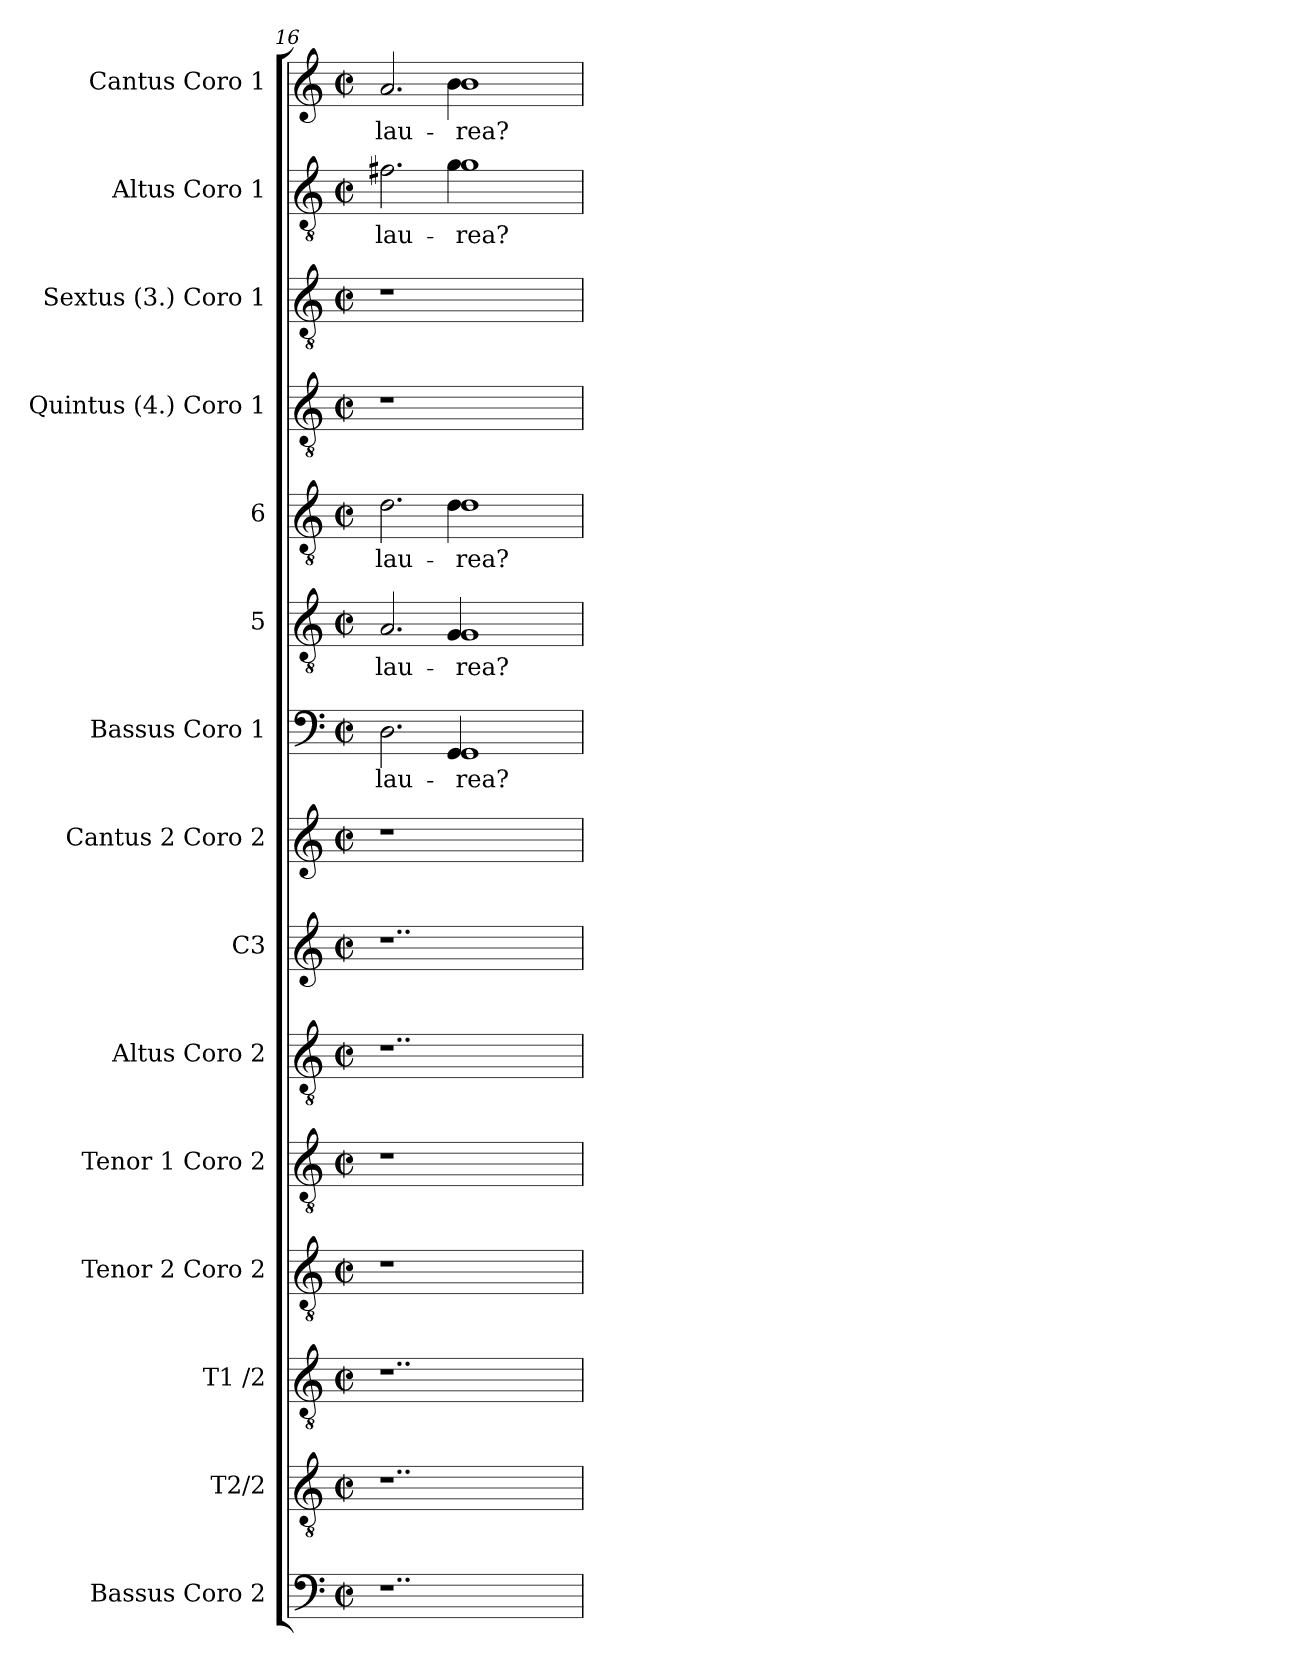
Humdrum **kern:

**kern	**kern	**kern	**kern	**kern	**kern	**kern	**kern	**kern	**text	**kern	**text	**kern	**text	**kern	**kern	**kern	**text	**kern	**text
*part15	*part14	*part13	*part12	*part11	*part10	*part9	*part8	*part7	*part7	*part6	*part6	*part5	*part5	*part4	*part3	*part2	*part2	*part1	*part1
*staff15	*staff14	*staff13	*staff12	*staff11	*staff10	*staff9	*staff8	*staff7	*staff7	*staff6	*staff6	*staff5	*staff5	*staff4	*staff3	*staff2	*staff2	*staff1	*staff1
*I"Bassus  Coro 2	*I"T2/2	*I"T1 /2	*I"Tenor 2  Coro 2	*I"Tenor 1  Coro 2	*I"Altus  Coro 2	*I"C3	*I"Cantus 2  Coro 2	*I"Bassus  Coro 1	*	*I"5	*	*I"6	*	*I"Quintus (4.)  Coro 1	*I"Sextus (3.)  Coro 1	*I"Altus  Coro 1	*	*I"Cantus  Coro 1	*
*I'B2	*I'T2/2	*I'T1 /2	*	*	*I'A2	*I'C3	*	*I'B1	*	*	*	*	*	*	*	*I'A1	*	*I'C1	*
*clefF4	*clefGv2	*clefGv2	*clefGv2	*clefGv2	*clefGv2	*clefG2	*clefG2	*clefF4	*	*clefGv2	*	*clefGv2	*	*clefGv2	*clefGv2	*clefGv2	*	*clefG2	*
*k[]	*k[]	*k[]	*k[]	*k[]	*k[]	*k[]	*k[]	*k[]	*	*k[]	*	*k[]	*	*k[]	*k[]	*k[]	*	*k[]	*
*C:	*C:	*C:	*C:	*C:	*C:	*C:	*C:	*C:	*	*C:	*	*C:	*	*C:	*C:	*C:	*	*C:	*
*M2/2	*M2/2	*M2/2	*M2/2	*M2/2	*M2/2	*M2/2	*M2/2	*M2/2	*	*M2/2	*	*M2/2	*	*M2/2	*M2/2	*M2/2	*	*M2/2	*
*met(c|)	*met(c|)	*met(c|)	*met(c|)	*met(c|)	*met(c|)	*met(c|)	*met(c|)	*met(c|)	*	*met(c|)	*	*met(c|)	*	*met(c|)	*met(c|)	*met(c|)	*	*met(c|)	*
=16	=16	=16	=16	=16	=16	=16	=16	=16	=16	=16	=16	=16	=16	=16	=16	=16	=16	=16	=16
!	!	!	!	!	!	!	!	!	!LO:LY:b:rj	!	!LO:LY:b:cj	!	!LO:LY:b:cj	!	!	!	!LO:LY:b:rj	!	!LO:LY:b:rj
*	*	*	*	*	*	*	*	*^	*	*^	*	*^	*	*	*	*^	*	*^	*
1..r	1..r	1..r	1r	1r	1..r	1..r	1r	2.D\	2.ryy	lau-	2.A/	2.ryy	lau-	2.d\	2.ryy	lau-	1r	1r	2.f#X\	2.ryy	lau-	2.a/	2.ryy	lau-
!	!	!	!	!	!	!	!	!	!	!LO:LY:b:rj	!	!	!LO:LY:b:cj	!	!	!LO:LY:b:cj	!	!	!	!	!LO:LY:b:rj	!	!	!LO:LY:b:rj
.	.	.	.	.	.	.	.	1GG	4GG/	-rea?-	1G	4G/	-rea?-	1d	4d\	-rea?-	.	.	1g	4g\	-rea?-	1b	4b\	-rea?-
.	.	.	2.ryy	2.ryy	.	.	2.ryy	.	2.ryy	.	.	2.ryy	.	.	2.ryy	.	2.ryy	2.ryy	.	2.ryy	.	.	2.ryy	.
*	*	*	*	*	*	*	*	*v	*v	*	*	*	*	*v	*v	*	*	*	*v	*v	*	*v	*v	*
*	*	*	*	*	*	*	*	*	*	*v	*v	*	*	*	*	*	*	*	*	*
=	=	=	=	=	=	=	=	=	=	=	=	=	=	=	=	=	=	=	=
*-	*-	*-	*-	*-	*-	*-	*-	*-	*-	*-	*-	*-	*-	*-	*-	*-	*-	*-	*-
